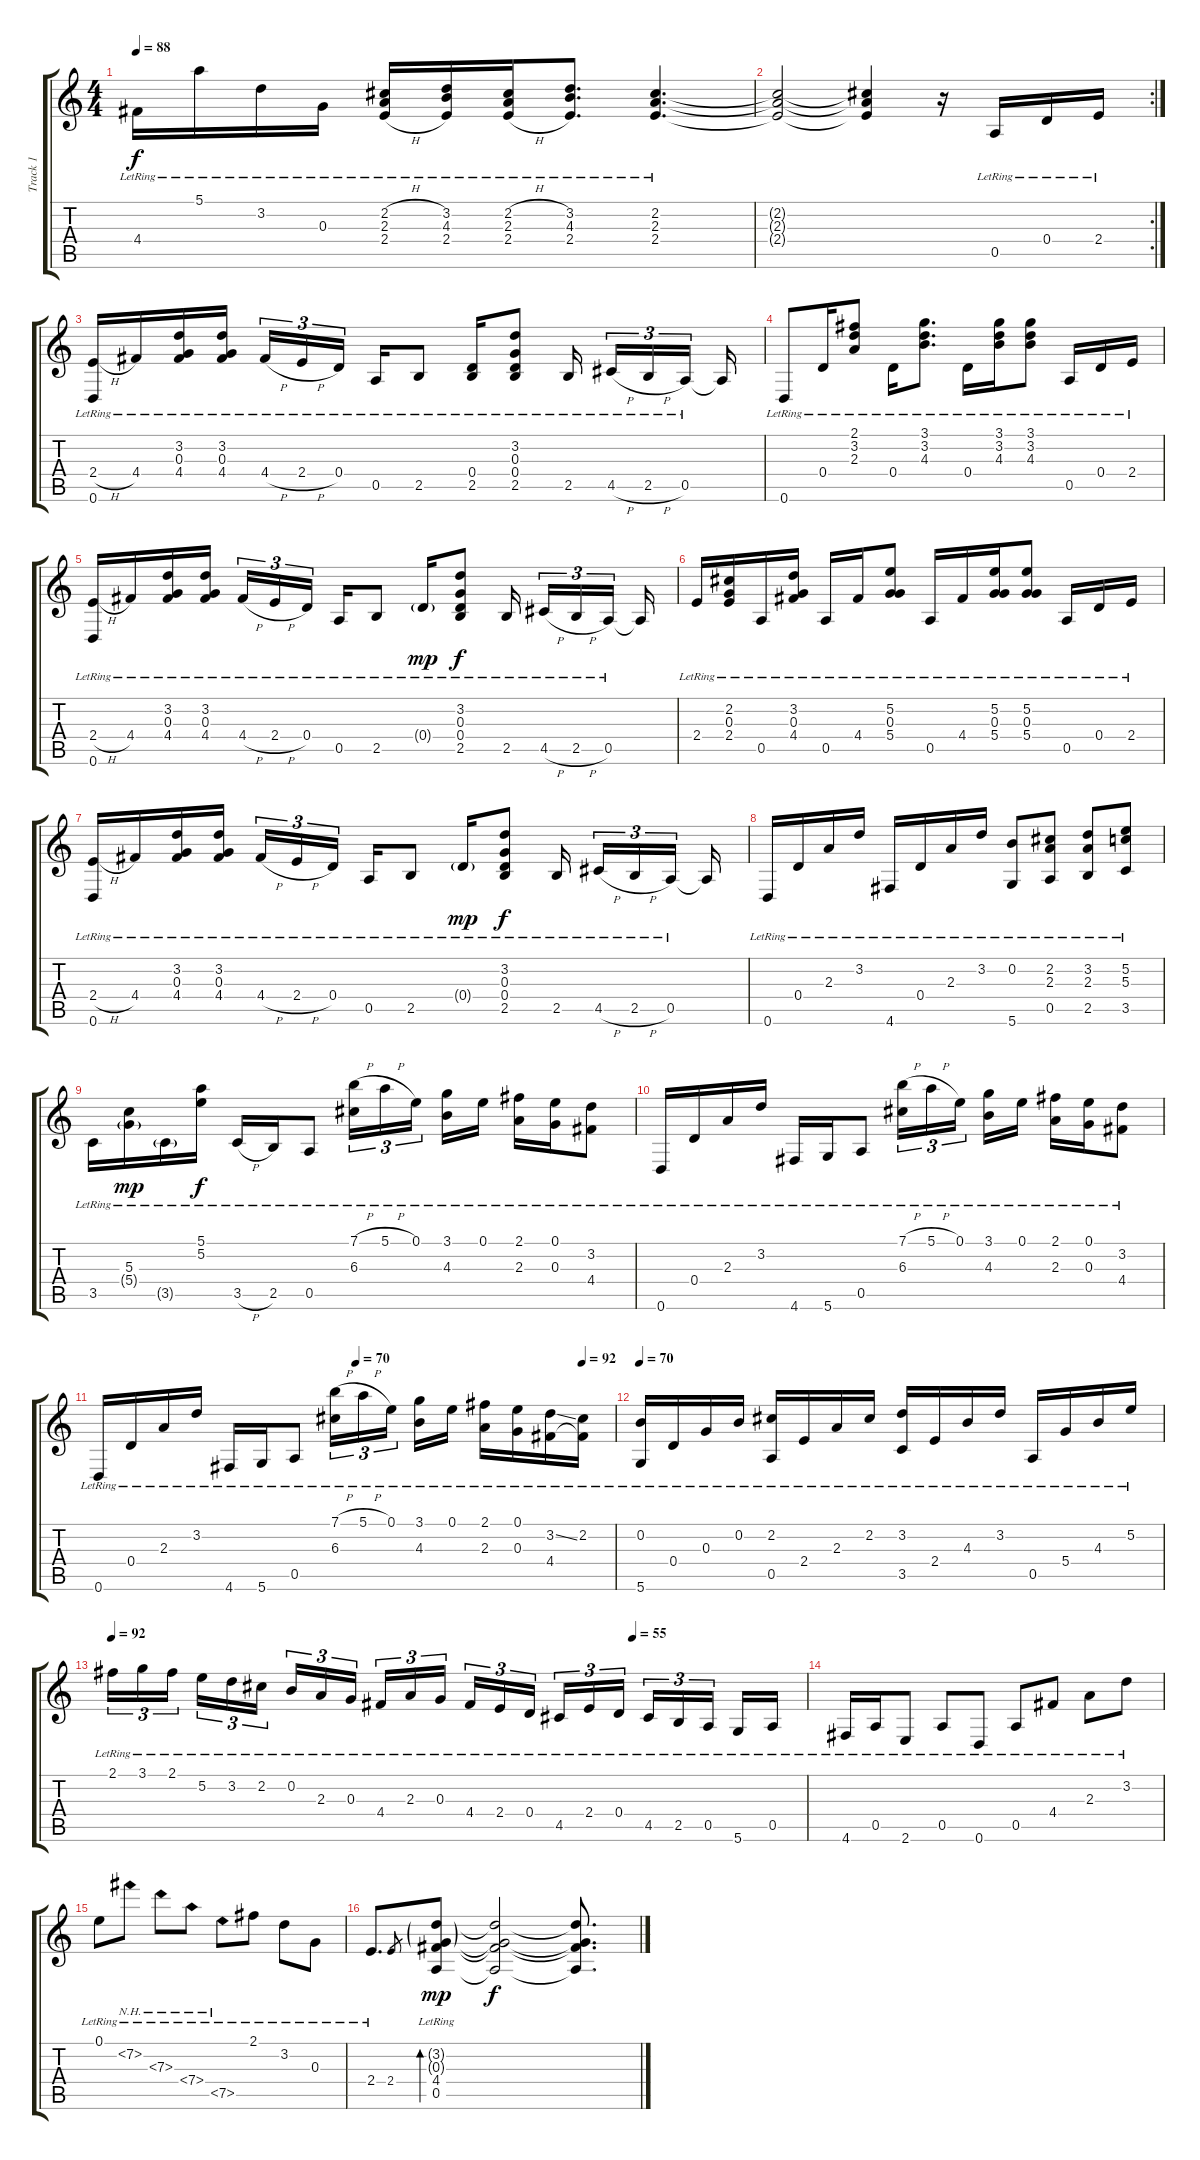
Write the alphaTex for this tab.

\track ("Track 1" "Track 1") {instrument acousticguitarsteel}
\staff {score tabs}
\tuning (E4 B3 G3 D3 A2 D2) {hide}
\ts (4 4)
\tempo 88
\clef g2
\ks c
4.4{lr}.16{dy f} 5.1{lr}.16 3.2{lr}.16 0.3{lr}.16 (2.2{h lr} 2.3{h lr} 2.4{h lr}).16 (3.2{lr} 4.3{lr} 2.4{lr}).16 (2.2{h lr} 2.3{h lr} 2.4{h lr}).16 (3.2{lr} 4.3{lr} 2.4{lr}).8{d} (2.2{lr} 2.3{lr} 2.4{lr}).4{d} |
\rc 2
(2.2{t} 2.3{t} 2.4{t}).2 (2.2{t} 2.3{t} 2.4{t}).4 r.16 0.5{lr}.16 0.4{lr}.16 2.4{lr}.16 |
(2.4{h lr} 0.6{lr}).16 4.4{lr}.16 (3.2{lr} 0.3{lr} 4.4{lr}).16 (3.2{lr} 0.3{lr} 4.4{lr}).16 4.4{h lr}.16{tu (3 2)} 2.4{h lr}.16{tu (3 2)} 0.4{lr}.16{tu (3 2)} 0.5{lr}.16 2.5{lr}.8 (0.4{lr} 2.5{lr}).16 (3.2{lr} 0.3{lr} 0.4{lr} 2.5{lr}).8 2.5{lr}.16 4.5{h lr}.16{tu (3 2)} 2.5{h lr}.16{tu (3 2)} 0.5{lr}.16{tu (3 2)} 0.5{t}.16 |
0.6{lr}.8 0.4{lr}.16 (2.1{lr} 3.2{lr} 2.3{lr}).8 0.4{lr}.16 (3.1{lr} 3.2{lr} 4.3{lr}).8{d} 0.4{lr}.16 (3.1{lr} 3.2{lr} 4.3{lr}).16 (3.1{lr} 3.2{lr} 4.3{lr}).8 0.5{lr}.16 0.4{lr}.16 2.4{lr}.16 |
(2.4{h lr} 0.6{lr}).16 4.4{lr}.16 (3.2{lr} 0.3{lr} 4.4{lr}).16 (3.2{lr} 0.3{lr} 4.4{lr}).16 4.4{h lr}.16{tu (3 2)} 2.4{h lr}.16{tu (3 2)} 0.4{lr}.16{tu (3 2)} 0.5{lr}.16 2.5{lr}.8 0.4{g lr}.16{dy mp} (3.2{lr} 0.3{lr} 0.4{lr} 2.5{lr}).8{dy f} 2.5{lr}.16 4.5{h lr}.16{tu (3 2)} 2.5{h lr}.16{tu (3 2)} 0.5{lr}.16{tu (3 2)} 0.5{t}.16 |
2.4{lr}.16 (2.2{lr} 0.3{lr} 2.4{lr}).16 0.5{lr}.16 (3.2{lr} 0.3{lr} 4.4{lr}).16 0.5{lr}.16 4.4{lr}.16 (5.2{lr} 0.3{lr} 5.4{lr}).8 0.5{lr}.16 4.4{lr}.16 (5.2{lr} 0.3{lr} 5.4{lr}).16 (5.2{lr} 0.3{lr} 5.4{lr}).8 0.5{lr}.16 0.4{lr}.16 2.4{lr}.16 |
(2.4{h lr} 0.6{lr}).16 4.4{lr}.16 (3.2{lr} 0.3{lr} 4.4{lr}).16 (3.2{lr} 0.3{lr} 4.4{lr}).16 4.4{h lr}.16{tu (3 2)} 2.4{h lr}.16{tu (3 2)} 0.4{lr}.16{tu (3 2)} 0.5{lr}.16 2.5{lr}.8 0.4{g lr}.16{dy mp} (3.2{lr} 0.3{lr} 0.4{lr} 2.5{lr}).8{dy f} 2.5{lr}.16 4.5{h lr}.16{tu (3 2)} 2.5{h lr}.16{tu (3 2)} 0.5{lr}.16{tu (3 2)} 0.5{t}.16 |
0.6{lr}.16 0.4{lr}.16 2.3{lr}.16 3.2{lr}.16 4.6{lr}.16 0.4{lr}.16 2.3{lr}.16 3.2{lr}.16 (0.2{lr} 5.6{lr}).8 (2.2{lr} 2.3{lr} 0.5{lr}).8 (3.2{lr} 2.3{lr} 2.5{lr}).8 (5.2{lr} 5.3{lr} 3.5{lr}).8 |
3.5{lr}.16 (5.3{lr} 5.4{g lr}).16{dy mp} 3.5{g lr}.16 (5.1{lr} 5.2{lr}).16{dy f} 3.5{h lr}.16 2.5{lr}.16 0.5{lr}.8 (7.1{h lr} 6.3{lr}).16{tu (3 2)} 5.1{h lr}.16{tu (3 2)} 0.1{lr}.16{tu (3 2)} (3.1{lr} 4.3{lr}).16 0.1{lr}.16 (2.1{lr} 2.3{lr}).16 (0.1{lr} 0.3{lr}).16 (3.2{lr} 4.4{lr}).8 |
0.6{lr}.16 0.4{lr}.16 2.3{lr}.16 3.2{lr}.16 4.6{lr}.16 5.6{lr}.16 0.5{lr}.8 (7.1{h lr} 6.3{lr}).16{tu (3 2)} 5.1{h lr}.16{tu (3 2)} 0.1{lr}.16{tu (3 2)} (3.1{lr} 4.3{lr}).16 0.1{lr}.16 (2.1{lr} 2.3{lr}).16 (0.1{lr} 0.3{lr}).16 (3.2{lr} 4.4{lr}).8 |
\tempo (70 0.5)
\tempo (92 0.9375)
0.6{lr}.16 0.4{lr}.16 2.3{lr}.16 3.2{lr}.16 4.6{lr}.16 5.6{lr}.16 0.5{lr}.8 (7.1{h lr} 6.3{lr}).16{tu (3 2)} 5.1{h lr}.16{tu (3 2)} 0.1{lr}.16{tu (3 2)} (3.1{lr} 4.3{lr}).16 0.1{lr}.16 (2.1{lr} 2.3{lr}).16 (0.1{lr} 0.3{lr}).16 (3.2{ss lr} 4.4{lr}).16 (2.2{lr} 4.4{t}).16 |
\tempo 70
(0.2{lr} 5.6{lr}).16 0.4{lr}.16 0.3{lr}.16 0.2{lr}.16 (2.2{lr} 0.5{lr}).16 2.4{lr}.16 2.3{lr}.16 2.2{lr}.16 (3.2{lr} 3.5{lr}).16 2.4{lr}.16 4.3{lr}.16 3.2{lr}.16 0.5{lr}.16 5.4{lr}.16 4.3{lr}.16 5.2{lr}.16 |
\tempo 92
\tempo (55 0.75)
2.1{lr}.16{tu (3 2)} 3.1{lr}.16{tu (3 2)} 2.1{lr}.16{tu (3 2)} 5.2{lr}.16{tu (3 2)} 3.2{lr}.16{tu (3 2)} 2.2{lr}.16{tu (3 2)} 0.2{lr}.16{tu (3 2)} 2.3{lr}.16{tu (3 2)} 0.3{lr}.16{tu (3 2)} 4.4{lr}.16{tu (3 2)} 2.3{lr}.16{tu (3 2)} 0.3{lr}.16{tu (3 2)} 4.4{lr}.16{tu (3 2)} 2.4{lr}.16{tu (3 2)} 0.4{lr}.16{tu (3 2)} 4.5{lr}.16{tu (3 2)} 2.4{lr}.16{tu (3 2)} 0.4{lr}.16{tu (3 2)} 4.5{lr}.16{tu (3 2)} 2.5{lr}.16{tu (3 2)} 0.5{lr}.16{tu (3 2)} 5.6{lr}.16 0.5{lr}.16 |
4.6{lr}.16 0.5{lr}.16 2.6{lr}.8 0.5{lr}.8 0.6{lr}.8 0.5{lr}.8 4.4{lr}.8 2.3{lr}.8 3.2{lr}.8 |
0.1{lr}.8 7.2{nh lr}.8 7.3{nh lr}.8 7.4{nh lr}.8 7.5{nh lr}.8 2.1{lr}.8 3.2{lr}.8 0.3{lr}.8 |
2.4{lr}.8{d} 2.4.8{gr} (3.2{g lr} 0.3{g lr} 4.4{lr} 0.5{lr}).8{bd 480 dy mp} (3.2{t} 0.3{t} 4.4{t} 0.5{t}).2{dy f} (3.2{t} 0.3{t} 4.4{t} 0.5{t}).8{d}
